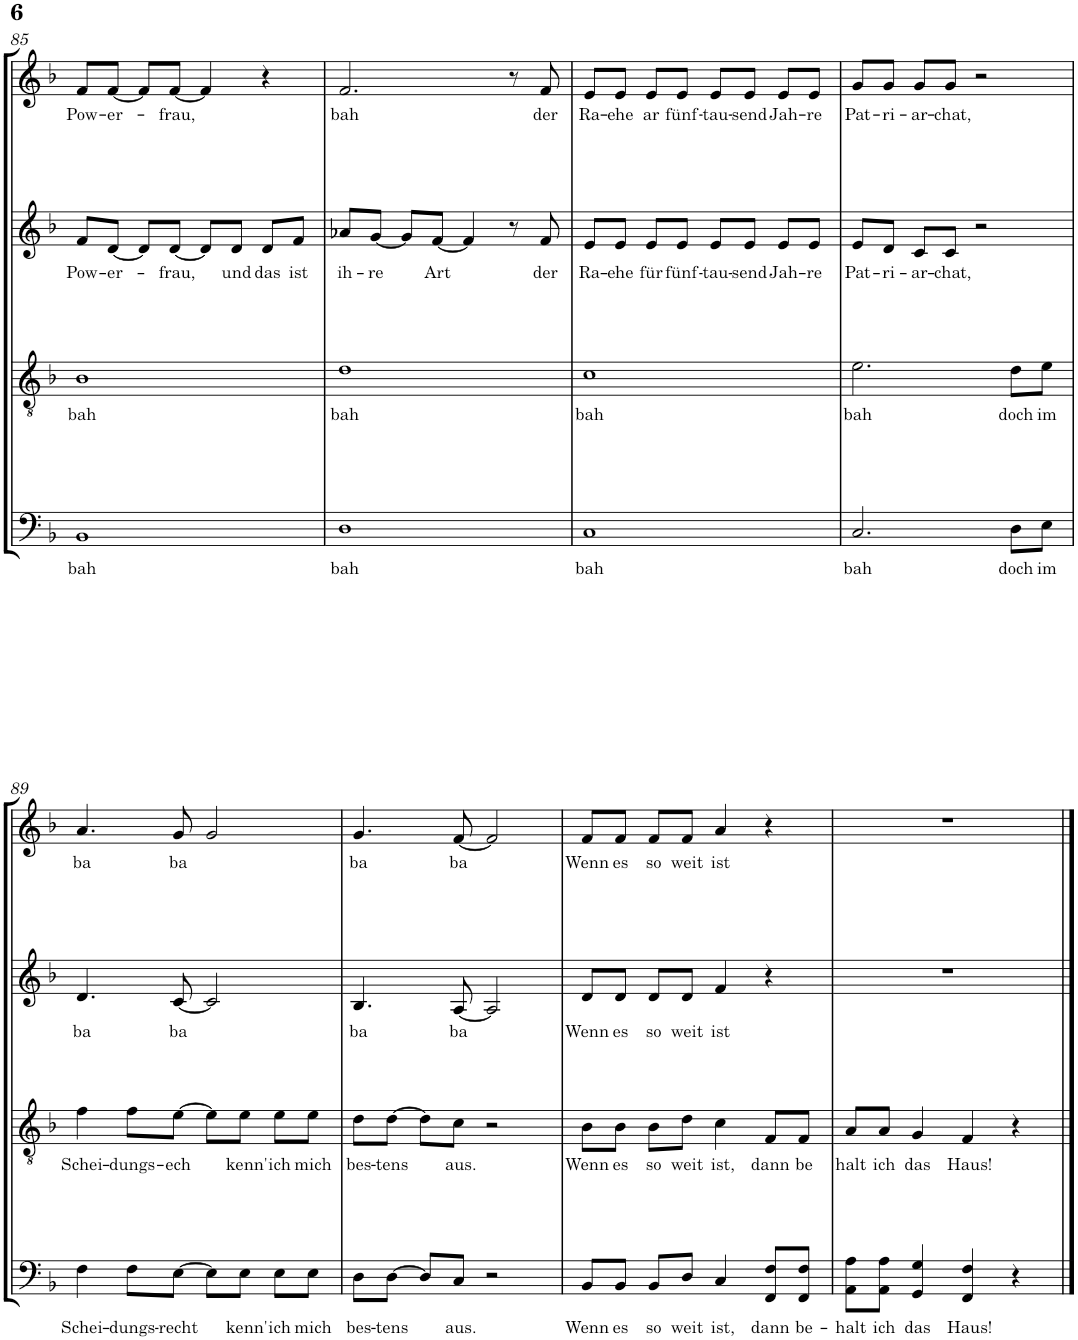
**kern	**text	**kern	**text	**kern	**text	**kern	**text
*part4	*part4	*part3	*part3	*part2	*part2	*part1	*part1
*staff4	*staff4	*staff3	*staff3	*staff2	*staff2	*staff1	*staff1
*I"ßass	*	*I"Tenor	*	*I"Alt	*	*I"Sopran	*
!!LO:PB:g=z
*clefF4	*	*clefGv2	*	*clefG2	*	*clefG2	*
*k[b-]	*	*k[b-]	*	*k[b-]	*	*k[b-]	*
*M4/4	*	*M4/4	*	*M4/4	*	*M4/4	*
=85	=85	=85	=85	=85	=85	=85	=85
!	!LO:LY:b	!	!LO:LY:b	!	!LO:LY:b	!	!LO:LY:b
1BB-	bah	1B-	bah	8f/L	Pow-	8f/L	Pow-
!	!	!	!	!	!LO:LY:b	!	!LO:LY:b
.	.	.	.	[8d/J	er-	[8f/J	er-
.	.	.	.	8d/L]	.	8f/L]	.
!	!	!	!	!	!LO:LY:b	!	!LO:LY:b
.	.	.	.	[8d/J	frau,	[8f/J	frau,
.	.	.	.	8d/L]	.	4f/]	.
!	!	!	!	!	!LO:LY:b	!	!
.	.	.	.	8d/J	und	.	.
!	!	!	!	!	!LO:LY:b	!	!
.	.	.	.	8d/L	das	4r	.
!	!	!	!	!	!LO:LY:b	!	!
.	.	.	.	8f/J	ist	.	.
=86	=86	=86	=86	=86	=86	=86	=86
!	!LO:LY:b	!	!LO:LY:b	!	!LO:LY:b	!	!LO:LY:b
1D	bah	1d	bah	8a-X/L	ih-	2.f/	bah
!	!	!	!	!	!LO:LY:b	!	!
.	.	.	.	[8g/J	re	.	.
.	.	.	.	8g/L]	.	.	.
!	!	!	!	!	!LO:LY:b	!	!
.	.	.	.	[8f/J	Art	.	.
.	.	.	.	4f/]	.	.	.
.	.	.	.	8r	.	8r	.
!	!	!	!	!	!LO:LY:b	!	!LO:LY:b
.	.	.	.	8f/	der	8f/	der
=87	=87	=87	=87	=87	=87	=87	=87
!	!LO:LY:b	!	!LO:LY:b	!	!LO:LY:b	!	!LO:LY:b
1C	bah	1c	bah	8e/L	Ra-	8e/L	Ra-
!	!	!	!	!	!LO:LY:b	!	!LO:LY:b
.	.	.	.	8e/J	ehe	8e/J	ehe
!	!	!	!	!	!LO:LY:b	!	!LO:LY:b
.	.	.	.	8e/L	für	8e/L	ar
!	!	!	!	!	!LO:LY:b	!	!LO:LY:b
.	.	.	.	8e/J	fünf-	8e/J	fünf-
!	!	!	!	!	!LO:LY:b	!	!LO:LY:b
.	.	.	.	8e/L	tau-	8e/L	tau-
!	!	!	!	!	!LO:LY:b	!	!LO:LY:b
.	.	.	.	8e/J	send	8e/J	send
!	!	!	!	!	!LO:LY:b	!	!LO:LY:b
.	.	.	.	8e/L	Jah-	8e/L	Jah-
!	!	!	!	!	!LO:LY:b	!	!LO:LY:b
.	.	.	.	8e/J	re	8e/J	re
=88	=88	=88	=88	=88	=88	=88	=88
!	!LO:LY:b	!	!LO:LY:b	!	!LO:LY:b	!	!LO:LY:b
2.C/	bah	2.e\	bah	8e/L	Pat-	8g/L	Pat-
!	!	!	!	!	!LO:LY:b	!	!LO:LY:b
.	.	.	.	8d/J	ri-	8g/J	ri-
!	!	!	!	!	!LO:LY:b	!	!LO:LY:b
.	.	.	.	8c/L	ar-	8g/L	ar-
!	!	!	!	!	!LO:LY:b	!	!LO:LY:b
.	.	.	.	8c/J	chat,	8g/J	chat,
.	.	.	.	2r	.	2r	.
!	!LO:LY:b	!	!LO:LY:b	!	!	!	!
8D\L	doch	8d\L	doch	.	.	.	.
!	!LO:LY:b	!	!LO:LY:b	!	!	!	!
8E\J	im	8e\J	im	.	.	.	.
!!LO:LB:g=z
=89	=89	=89	=89	=89	=89	=89	=89
!	!LO:LY:b	!	!LO:LY:b	!	!LO:LY:b	!	!LO:LY:b
4F\	Schei-	4f\	Schei-	4.d/	ba	4.a/	ba
!	!LO:LY:b	!	!LO:LY:b	!	!	!	!
8F\L	dungs-	8f\L	dungs-	.	.	.	.
!	!LO:LY:b	!	!LO:LY:b	!	!LO:LY:b	!	!LO:LY:b
[8E\J	recht	[8e\J	ech	[8c/	ba	8g/	ba
8E\L]	.	8e\L]	.	2c/]	.	2g/	.
!	!LO:LY:b	!	!LO:LY:b	!	!	!	!
8E\J	kenn'	8e\J	kenn'	.	.	.	.
!	!LO:LY:b	!	!LO:LY:b	!	!	!	!
8E\L	ich	8e\L	ich	.	.	.	.
!	!LO:LY:b	!	!LO:LY:b	!	!	!	!
8E\J	mich	8e\J	mich	.	.	.	.
=90	=90	=90	=90	=90	=90	=90	=90
!	!LO:LY:b	!	!LO:LY:b	!	!LO:LY:b	!	!LO:LY:b
8D\L	bes-	8d\L	bes-	4.B-/	ba	4.g/	ba
!	!LO:LY:b	!	!LO:LY:b	!	!	!	!
[8D\J	tens	[8d\J	tens	.	.	.	.
8D/L]	.	8d\L]	.	.	.	.	.
!	!LO:LY:b	!	!LO:LY:b	!	!LO:LY:b	!	!LO:LY:b
8C/J	aus.	8c\J	aus.	[8A/	ba	[8f/	ba
2r	.	2r	.	2A/]	.	2f/]	.
=91	=91	=91	=91	=91	=91	=91	=91
!	!LO:LY:b	!	!LO:LY:b	!	!LO:LY:b	!	!LO:LY:b
8BB-/L	Wenn	8B-\L	Wenn	8d/L	Wenn	8f/L	Wenn
!	!LO:LY:b	!	!LO:LY:b	!	!LO:LY:b	!	!LO:LY:b
8BB-/J	es	8B-\J	es	8d/J	es	8f/J	es
!	!LO:LY:b	!	!LO:LY:b	!	!LO:LY:b	!	!LO:LY:b
8BB-/L	so	8B-\L	so	8d/L	so	8f/L	so
!	!LO:LY:b	!	!LO:LY:b	!	!LO:LY:b	!	!LO:LY:b
8D/J	weit	8d\J	weit	8d/J	weit	8f/J	weit
!	!LO:LY:b	!	!LO:LY:b	!	!LO:LY:b	!	!LO:LY:b
4C/	ist,	4c\	ist,	4f/	ist	4a/	ist
!	!LO:LY:b	!	!LO:LY:b	!	!	!	!
8FF/ 8F/L	dann	8F/L	dann	4r	.	4r	.
!	!LO:LY:b	!	!LO:LY:b	!	!	!	!
8FF/ 8F/J	be-	8F/J	be	.	.	.	.
=92	=92	=92	=92	=92	=92	=92	=92
!	!LO:LY:b	!	!LO:LY:b	!	!	!	!
8AA\ 8A\L	halt	8A/L	halt	1r	.	1r	.
!	!LO:LY:b	!	!LO:LY:b	!	!	!	!
8AA\ 8A\J	ich	8A/J	ich	.	.	.	.
!	!LO:LY:b	!	!LO:LY:b	!	!	!	!
4GG/ 4G/	das	4G/	das	.	.	.	.
!	!LO:LY:b	!	!LO:LY:b	!	!	!	!
4FF/ 4F/	Haus!	4F/	Haus!	.	.	.	.
4r	.	4r	.	.	.	.	.
==	==	==	==	==	==	==	==
*-	*-	*-	*-	*-	*-	*-	*-
